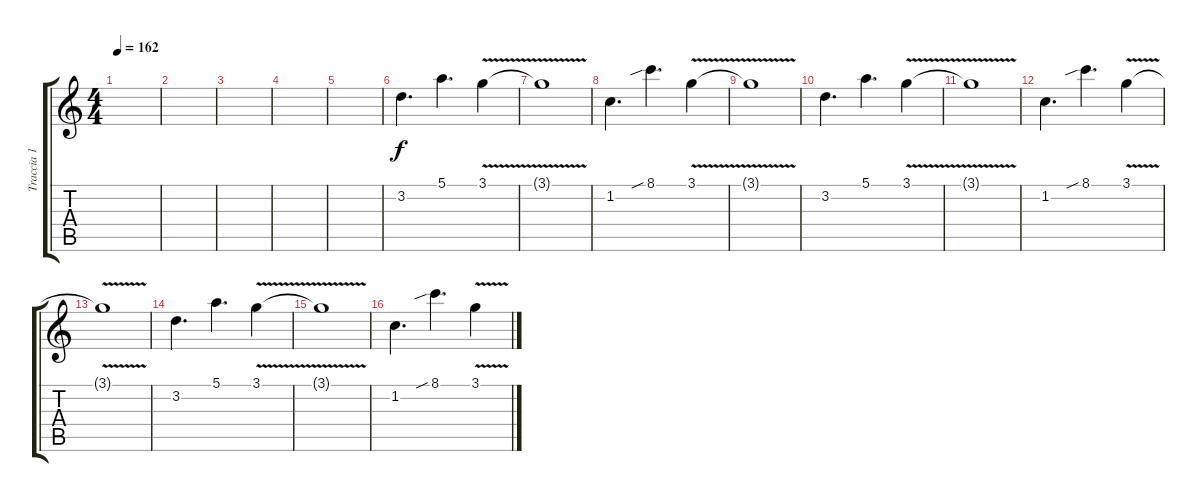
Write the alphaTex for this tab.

\track ("Traccia 1" "Traccia 1") {instrument overdrivenguitar}
\staff {score tabs}
\tuning (E4 B3 G3 D3 A2 E2) {hide}
\ts (4 4)
\tempo 162
\clef g2
\ks c
|
|
|
|
|
3.2.4{d dy f} 5.1.4{d} 3.1{v}.4 |
3.1{t}.1 |
1.2.4{d} 8.1{sib}.4{d} 3.1{v}.4 |
3.1{t}.1 |
3.2.4{d} 5.1.4{d} 3.1{v}.4 |
3.1{t}.1 |
1.2.4{d} 8.1{sib}.4{d} 3.1{v}.4 |
3.1{t}.1 |
3.2.4{d} 5.1.4{d} 3.1{v}.4 |
3.1{t}.1 |
1.2.4{d} 8.1{sib}.4{d} 3.1{v}.4
